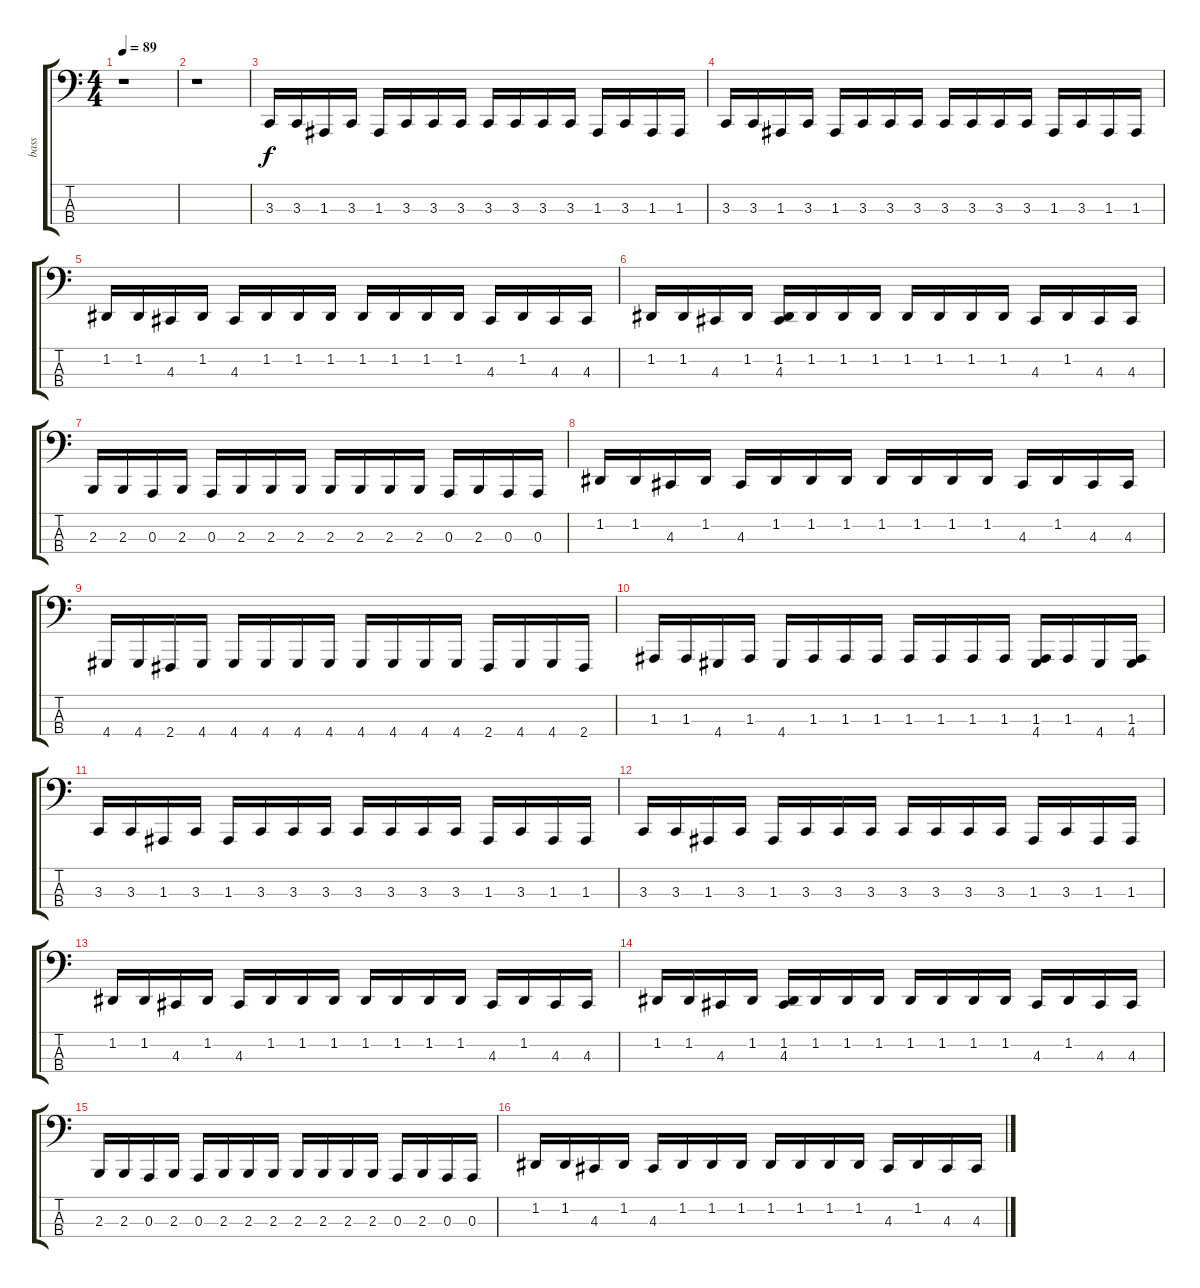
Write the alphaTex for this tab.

\track ("bass" "bass") {instrument pizzicatostrings}
\staff {score tabs}
\tuning (G2 D2 A1 E1) {hide}
\ts (4 4)
\tempo 89
\clef f4
\ks c
r.1{dy f} |
r.1 |
3.3.16 3.3.16 1.3.16 3.3.16 1.3.16 3.3.16 3.3.16 3.3.16 3.3.16 3.3.16 3.3.16 3.3.16 1.3.16 3.3.16 1.3.16 1.3.16 |
3.3.16 3.3.16 1.3.16 3.3.16 1.3.16 3.3.16 3.3.16 3.3.16 3.3.16 3.3.16 3.3.16 3.3.16 1.3.16 3.3.16 1.3.16 1.3.16 |
1.2.16 1.2.16 4.3.16 1.2.16 4.3.16 1.2.16 1.2.16 1.2.16 1.2.16 1.2.16 1.2.16 1.2.16 4.3.16 1.2.16 4.3.16 4.3.16 |
1.2.16 1.2.16 4.3.16 1.2.16 (1.2 4.3).16 1.2.16 1.2.16 1.2.16 1.2.16 1.2.16 1.2.16 1.2.16 4.3.16 1.2.16 4.3.16 4.3.16 |
2.3.16 2.3.16 0.3.16 2.3.16 0.3.16 2.3.16 2.3.16 2.3.16 2.3.16 2.3.16 2.3.16 2.3.16 0.3.16 2.3.16 0.3.16 0.3.16 |
1.2.16 1.2.16 4.3.16 1.2.16 4.3.16 1.2.16 1.2.16 1.2.16 1.2.16 1.2.16 1.2.16 1.2.16 4.3.16 1.2.16 4.3.16 4.3.16 |
4.4.16 4.4.16 2.4.16 4.4.16 4.4.16 4.4.16 4.4.16 4.4.16 4.4.16 4.4.16 4.4.16 4.4.16 2.4.16 4.4.16 4.4.16 2.4.16 |
1.3.16 1.3.16 4.4.16 1.3.16 4.4.16 1.3.16 1.3.16 1.3.16 1.3.16 1.3.16 1.3.16 1.3.16 (1.3 4.4).16 1.3.16 4.4.16 (1.3 4.4).16 |
3.3.16 3.3.16 1.3.16 3.3.16 1.3.16 3.3.16 3.3.16 3.3.16 3.3.16 3.3.16 3.3.16 3.3.16 1.3.16 3.3.16 1.3.16 1.3.16 |
3.3.16 3.3.16 1.3.16 3.3.16 1.3.16 3.3.16 3.3.16 3.3.16 3.3.16 3.3.16 3.3.16 3.3.16 1.3.16 3.3.16 1.3.16 1.3.16 |
1.2.16 1.2.16 4.3.16 1.2.16 4.3.16 1.2.16 1.2.16 1.2.16 1.2.16 1.2.16 1.2.16 1.2.16 4.3.16 1.2.16 4.3.16 4.3.16 |
1.2.16 1.2.16 4.3.16 1.2.16 (1.2 4.3).16 1.2.16 1.2.16 1.2.16 1.2.16 1.2.16 1.2.16 1.2.16 4.3.16 1.2.16 4.3.16 4.3.16 |
2.3.16 2.3.16 0.3.16 2.3.16 0.3.16 2.3.16 2.3.16 2.3.16 2.3.16 2.3.16 2.3.16 2.3.16 0.3.16 2.3.16 0.3.16 0.3.16 |
1.2.16 1.2.16 4.3.16 1.2.16 4.3.16 1.2.16 1.2.16 1.2.16 1.2.16 1.2.16 1.2.16 1.2.16 4.3.16 1.2.16 4.3.16 4.3.16
